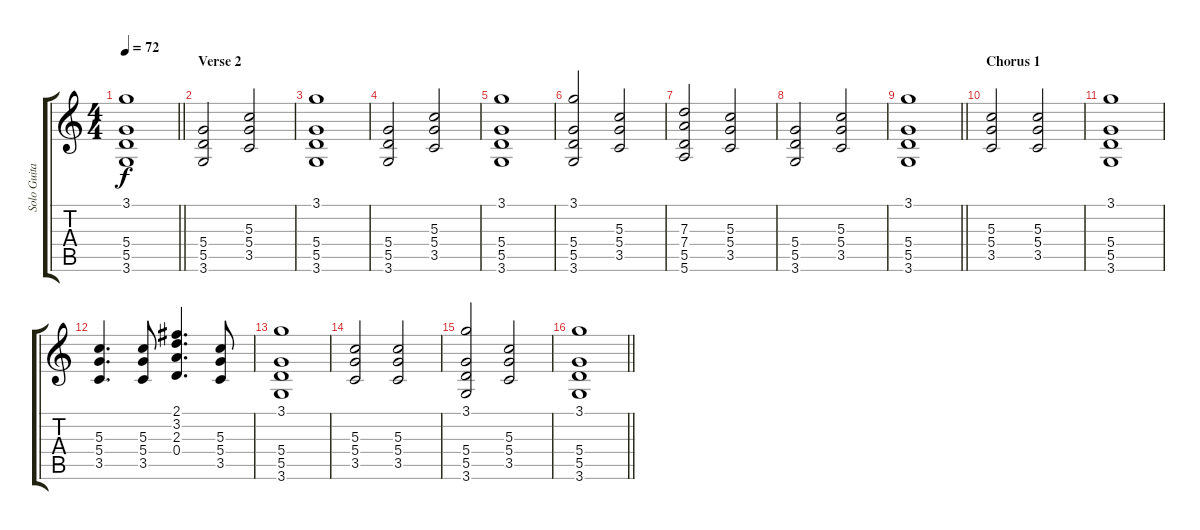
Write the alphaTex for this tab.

\track ("Solo Guitar" "Solo Guita") {instrument distortionguitar}
\staff {score tabs}
\tuning (E4 B3 G3 D3 A2 E2) {hide}
\ts (4 4)
\tempo 72
\clef g2
\barLineRight lightlight
\ks c
(3.1 5.4 5.5 3.6).1{dy f} |
\section ("" "Verse 2")
(5.4 5.5 3.6).2 (5.3 5.4 3.5).2 |
(3.1 5.4 5.5 3.6).1 |
(5.4 5.5 3.6).2 (5.3 5.4 3.5).2 |
(3.1 5.4 5.5 3.6).1 |
(3.1 5.4 5.5 3.6).2 (5.3 5.4 3.5).2 |
(7.3 7.4 5.5 5.6).2 (5.3 5.4 3.5).2 |
(5.4 5.5 3.6).2 (5.3 5.4 3.5).2 |
\barLineRight lightlight
(3.1 5.4 5.5 3.6).1 |
\section ("" "Chorus 1")
(5.3 5.4 3.5).2 (5.3 5.4 3.5).2 |
(3.1 5.4 5.5 3.6).1 |
(5.3 5.4 3.5).4{d} (5.3 5.4 3.5).8 (2.1 3.2 2.3 0.4).4{d} (5.3 5.4 3.5).8 |
(3.1 5.4 5.5 3.6).1 |
(5.3 5.4 3.5).2 (5.3 5.4 3.5).2 |
(3.1 5.4 5.5 3.6).2 (5.3 5.4 3.5).2 |
\barLineRight lightlight
(3.1 5.4 5.5 3.6).1
